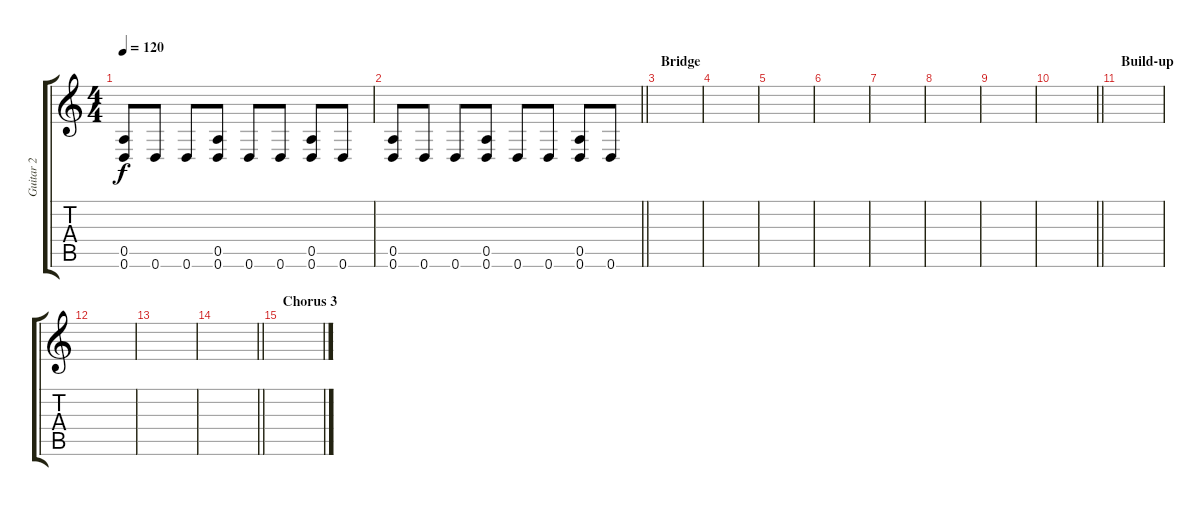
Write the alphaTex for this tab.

\track ("Guitar 2" "Guitar 2") {instrument distortionguitar}
\staff {score tabs}
\tuning (E4 B3 G3 D3 A2 D2) {hide}
\ts (4 4)
\tempo 120
\clef g2
\ks c
(0.5 0.6).8{dy f} 0.6.8 0.6.8 (0.5 0.6).8 0.6.8 0.6.8 (0.5 0.6).8 0.6.8 |
\barLineRight lightlight
(0.5 0.6).8 0.6.8 0.6.8 (0.5 0.6).8 0.6.8 0.6.8 (0.5 0.6).8 0.6.8 |
\section ("" "Bridge")
|
|
|
|
|
|
|
\barLineRight lightlight
|
\section ("" "Build-up")
|
|
|
\barLineRight lightlight
|
\section ("" "Chorus 3")
